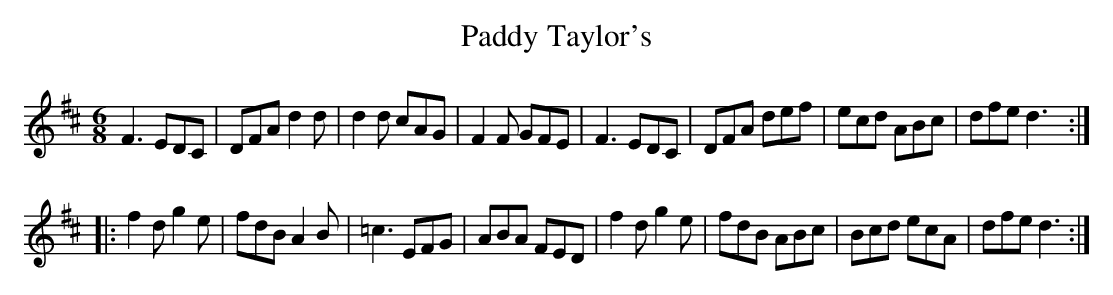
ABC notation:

X:1
T:Paddy Taylor's
M:6/8
L:1/8
K:D
F3 EDC | DFA d2d | d2d cAG | F2F GFE | F3 EDC | DFA def | ecd ABc | dfe d3 ::
f2d g2e | fdB A2B | =c3 EFG | ABA FED | f2d g2e | fdB ABc | Bcd ecA | dfe d3:|
